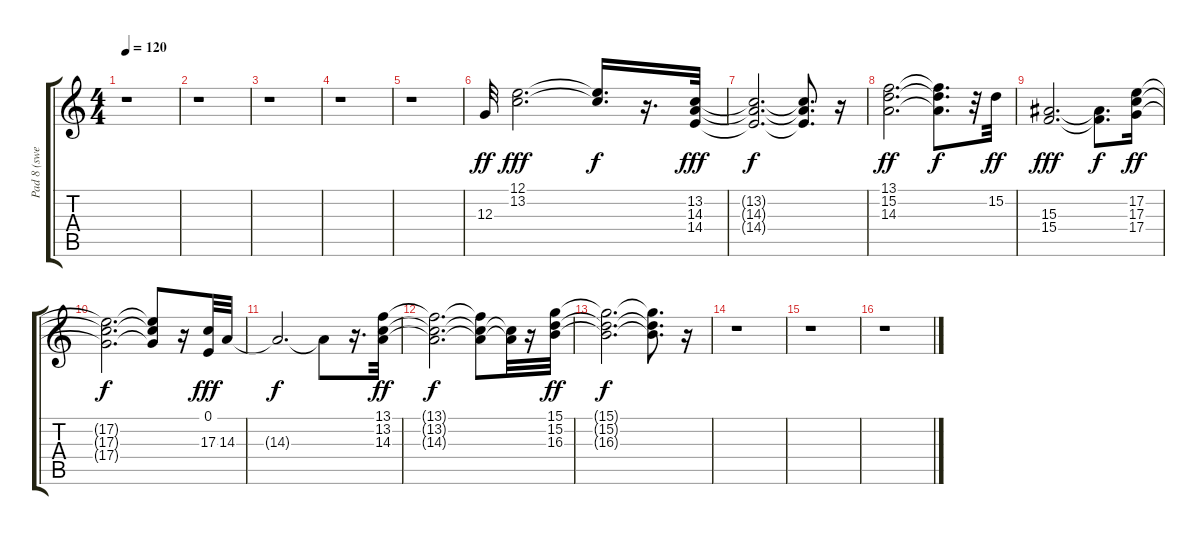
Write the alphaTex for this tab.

\track ("Pad 8 (sweep)" "Pad 8 (swe") {instrument pad8sweep}
\staff {score tabs}
\tuning (E4 B3 G3 D3 A2 E2) {hide}
\ts (4 4)
\tempo 120
\clef g2
\ks c
r.1{dy ff} |
r.1 |
r.1 |
r.1 |
r.1 |
12.3.32 (12.1 13.2).2{d dy fff} (12.1{t} 13.2{t}).16{d dy f} r.16{d} (13.2 14.3 14.4).32{dy fff} |
(13.2{t} 14.3{t} 14.4{t}).2{d dy f} (13.2{t} 14.3{t} 14.4{t}).8{d} r.16 |
(13.1 15.2 14.3).2{d dy ff} (13.1{t} 15.2{t} 14.3{t}).8{d dy f} r.32 15.2.32{dy ff} |
(15.3 15.4).2{d dy fff} (15.3{t} 15.4{t}).8{d dy f} (17.2 17.3 17.4).16{dy ff} |
(17.2{t} 17.3{t} 17.4{t}).2{d dy f} (17.2{t} 17.3{t} 17.4{t}).8 r.16 (0.1 17.3).32{dy fff} 14.3.32 |
14.3{t}.2{d dy f} 14.3{t}.8 r.16{d} (13.1 13.2 14.3).32{dy ff} |
(13.1{t} 13.2{t} 14.3{t}).2{d dy f} (13.1{t} 13.2{t} 14.3{t}).8 (13.2{t} 14.3{t}).32 r.16 (15.1 15.2 16.3).32{dy ff} |
(15.1{t} 15.2{t} 16.3{t}).2{d dy f} (15.1{t} 15.2{t} 16.3{t}).8{d} r.16 |
r.1 |
r.1 |
r.1
